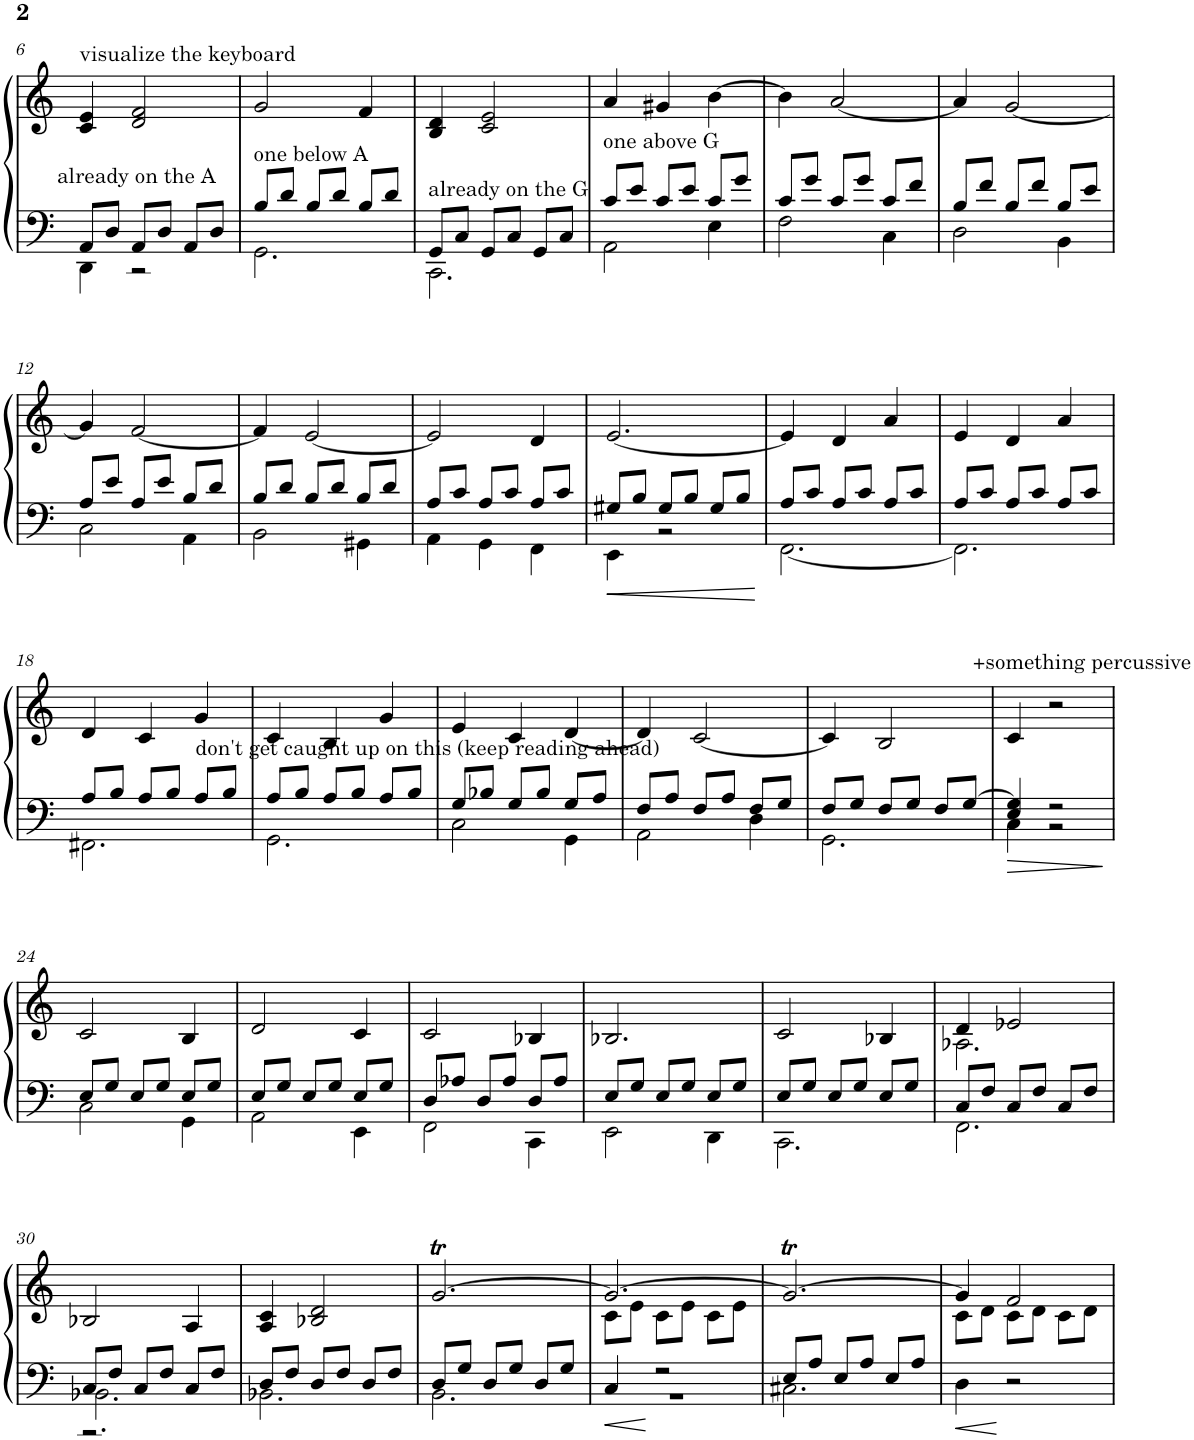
**kern	**kern
*part1	*part1
*staff2	*staff1
*I"Piano	*
*I'Pno.	*
!!LO:PB:g=z
*clefF4	*clefG2
*k[]	*k[]
*M3/4	*M3/4
=6	=6
*^	*
!	!	!LO:TX:a:t=visualize the keyboard
!LO:TX:a:t=already on the A	!	!
8AA/L	4DD\	4c/ 4e/
8D/J	.	.
8AA/L	2r	2d/ 2f/
8D/J	.	.
8AA/L	.	.
8D/J	.	.
=7	=7	=7
!LO:TX:a:t=one below A	!	!
8B/L	2.GG\	2g/
8d/J	.	.
8B/L	.	.
8d/J	.	.
8B/L	.	4f/
8d/J	.	.
=8	=8	=8
!LO:TX:a:t=already on the G	!	!
8GG/L	2.CC\	4B/ 4d/
8C/J	.	.
8GG/L	.	2c/ 2e/
8C/J	.	.
8GG/L	.	.
8C/J	.	.
=9	=9	=9
!LO:TX:a:t=one above G	!	!
8c/L	2AA\	4a/
8e/J	.	.
8c/L	.	4g#X/
8e/J	.	.
8c/L	4E\	[4b\
8g/J	.	.
=10	=10	=10
8c/L	2F\	4b\]
8g/J	.	.
8c/L	.	[2a/
8g/J	.	.
8c/L	4C\	.
8f/J	.	.
=11	=11	=11
8B/L	2D\	4a/]
8f/J	.	.
8B/L	.	[2g/
8f/J	.	.
8B/L	4BB\	.
8e/J	.	.
!!LO:LB:g=z
=12	=12	=12
8A/L	2C\	4g/]
8e/J	.	.
8A/L	.	[2f/
8e/J	.	.
8B/L	4AA\	.
8d/J	.	.
=13	=13	=13
8B/L	2BB\	4f/]
8d/J	.	.
8B/L	.	[2e/
8d/J	.	.
8B/L	4GG#X\	.
8d/J	.	.
=14	=14	=14
8A/L	4AA\	2e/]
8c/J	.	.
8A/L	4GG\	.
8c/J	.	.
8A/L	4FF\	4d/
8c/J	.	.
=15	=15	=15
8G#X/L	4EE\	[2.e/
8B/J	.	.
8G#/L	2r	.
8B/J	.	.
8G#/L	.	.
8B/J	.	.
=16	=16	=16
8A/L	[2.FF\	4e/]
8c/J	.	.
8A/L	.	4d/
8c/J	.	.
8A/L	.	4a/
8c/J	.	.
=17	=17	=17
8A/L	2.FF\]	4e/
8c/J	.	.
8A/L	.	4d/
8c/J	.	.
8A/L	.	4a/
8c/J	.	.
!!LO:LB:g=z
=18	=18	=18
8A/L	2.FF#X\	4d/
8B/J	.	.
8A/L	.	4c/
8B/J	.	.
8A/L	.	4g/
8B/J	.	.
=19	=19	=19
8A/L	2.GG\	4c/
8B/J	.	.
!	!	!LO:TX:b:t=don't get caught up on this (keep reading ahead)
8A/L	.	4B/
8B/J	.	.
8A/L	.	4g/
8B/J	.	.
=20	=20	=20
8G/L	2C\	4e/
8B-X/J	.	.
8G/L	.	4c/
8B-/J	.	.
8G/L	4GG\	[4d/
8A/J	.	.
=21	=21	=21
8F/L	2AA\	4d/]
8A/J	.	.
8F/L	.	[2c/
8A/J	.	.
8F/L	4D\	.
8G/J	.	.
=22	=22	=22
8F/L	2.GG\	4c/]
8G/J	.	.
8F/L	.	2B/
8G/J	.	.
8F/L	.	.
[8G/J	.	.
=23	=23	=23
4E/ 4G/]	4C\	4c/
!	!	!LO:TX:a:t=+something percussive
2r	2r	2r
!!LO:LB:g=z
=24	=24	=24
8E/L	2C\	2c/
8G/J	.	.
8E/L	.	.
8G/J	.	.
8E/L	4GG\	4B/
8G/J	.	.
=25	=25	=25
8E/L	2AA\	2d/
8G/J	.	.
8E/L	.	.
8G/J	.	.
8E/L	4EE\	4c/
8G/J	.	.
=26	=26	=26
8D/L	2FF\	2c/
8A-X/J	.	.
8D/L	.	.
8A-/J	.	.
8D/L	4CC\	4B-X/
8A-/J	.	.
=27	=27	=27
8E/L	2EE\	2.B-X/
8G/J	.	.
8E/L	.	.
8G/J	.	.
8E/L	4DD\	.
8G/J	.	.
=28	=28	=28
8E/L	2.CC\	2c/
8G/J	.	.
8E/L	.	.
8G/J	.	.
8E/L	.	4B-X/
8G/J	.	.
=29	=29	=29
*	*	*^
8C/L	2.FF\	4d/	2.A-X\
8F/J	.	.	.
8C/L	.	2e-X/	.
8F/J	.	.	.
8C/L	.	.	.
8F/J	.	.	.
*	*	*v	*v
!!LO:LB:g=z
=30	=30	=30
*	*^	*
8C/L	2.BB-X\	2.r	2B-X/
8F/J	.	.	.
8C/L	.	.	.
8F/J	.	.	.
8C/L	.	.	4A/
8F/J	.	.	.
*	*v	*v	*
=31	=31	=31
8D/L	2.BB-X\	4A/ 4c/
8F/J	.	.
8D/L	.	2B-X/ 2d/
8F/J	.	.
8D/L	.	.
8F/J	.	.
=32	=32	=32
8D/L	2.BB\	[2.gT/
8G/J	.	.
8D/L	.	.
8G/J	.	.
8D/L	.	.
8G/J	.	.
=33	=33	=33
*	*	*^
4C/	2.r	2.g/_	8c\L
.	.	.	8e\J
2r	.	.	8c\L
.	.	.	8e\J
.	.	.	8c\L
.	.	.	8e\J
*	*	*v	*v
=34	=34	=34
8E/L	2.C#X\	2.gT/_
8A/J	.	.
8E/L	.	.
8A/J	.	.
8E/L	.	.
8A/J	.	.
*v	*v	*
=35	=35
*	*^
4D\	4g/]	8c\L
.	.	8d\J
2r	2f/	8c\L
.	.	8d\J
.	.	8c\L
.	.	8d\J
*	*v	*v
=	=
*-	*-
